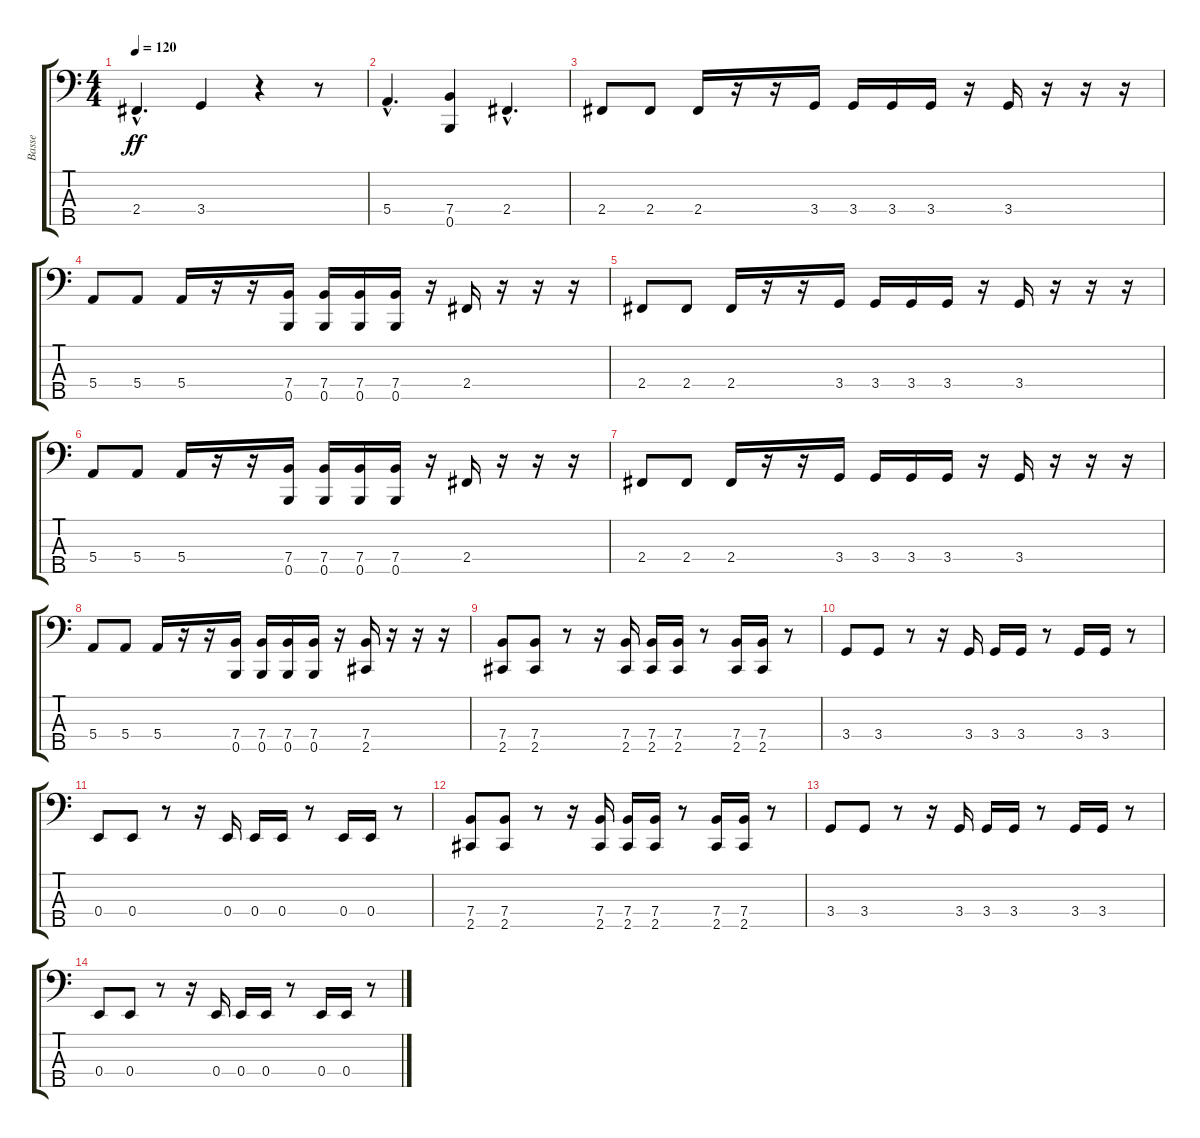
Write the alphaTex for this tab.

\track ("Basse" "Basse") {instrument slapbass2}
\staff {score tabs}
\tuning (G2 D2 A1 E1 B0) {hide}
\ts (4 4)
\tempo 120
\clef f4
\ks c
2.4{hac}.4{d dy ff} 3.4.4 r.4 r.8 |
5.4{hac}.4{d} (7.4 0.5).4 2.4{hac}.4{d} |
2.4.8 2.4.8 2.4.16 r.16 r.16 3.4.16 3.4.16 3.4.16 3.4.16 r.16 3.4.16 r.16 r.16 r.16 |
5.4.8 5.4.8 5.4.16 r.16 r.16 (7.4 0.5).16 (7.4 0.5).16 (7.4 0.5).16 (7.4 0.5).16 r.16 2.4.16 r.16 r.16 r.16 |
2.4.8 2.4.8 2.4.16 r.16 r.16 3.4.16 3.4.16 3.4.16 3.4.16 r.16 3.4.16 r.16 r.16 r.16 |
5.4.8 5.4.8 5.4.16 r.16 r.16 (7.4 0.5).16 (7.4 0.5).16 (7.4 0.5).16 (7.4 0.5).16 r.16 2.4.16 r.16 r.16 r.16 |
2.4.8 2.4.8 2.4.16 r.16 r.16 3.4.16 3.4.16 3.4.16 3.4.16 r.16 3.4.16 r.16 r.16 r.16 |
5.4.8 5.4.8 5.4.16 r.16 r.16 (7.4 0.5).16 (7.4 0.5).16 (7.4 0.5).16 (7.4 0.5).16 r.16 (7.4 2.5).16 r.16 r.16 r.16 |
(7.4 2.5).8 (7.4 2.5).8 r.8 r.16 (7.4 2.5).16 (7.4 2.5).16 (7.4 2.5).16 r.8 (7.4 2.5).16 (7.4 2.5).16 r.8 |
3.4.8 3.4.8 r.8 r.16 3.4.16 3.4.16 3.4.16 r.8 3.4.16 3.4.16 r.8 |
0.4.8 0.4.8 r.8 r.16 0.4.16 0.4.16 0.4.16 r.8 0.4.16 0.4.16 r.8 |
(7.4 2.5).8 (7.4 2.5).8 r.8 r.16 (7.4 2.5).16 (7.4 2.5).16 (7.4 2.5).16 r.8 (7.4 2.5).16 (7.4 2.5).16 r.8 |
3.4.8 3.4.8 r.8 r.16 3.4.16 3.4.16 3.4.16 r.8 3.4.16 3.4.16 r.8 |
0.4.8 0.4.8 r.8 r.16 0.4.16 0.4.16 0.4.16 r.8 0.4.16 0.4.16 r.8
